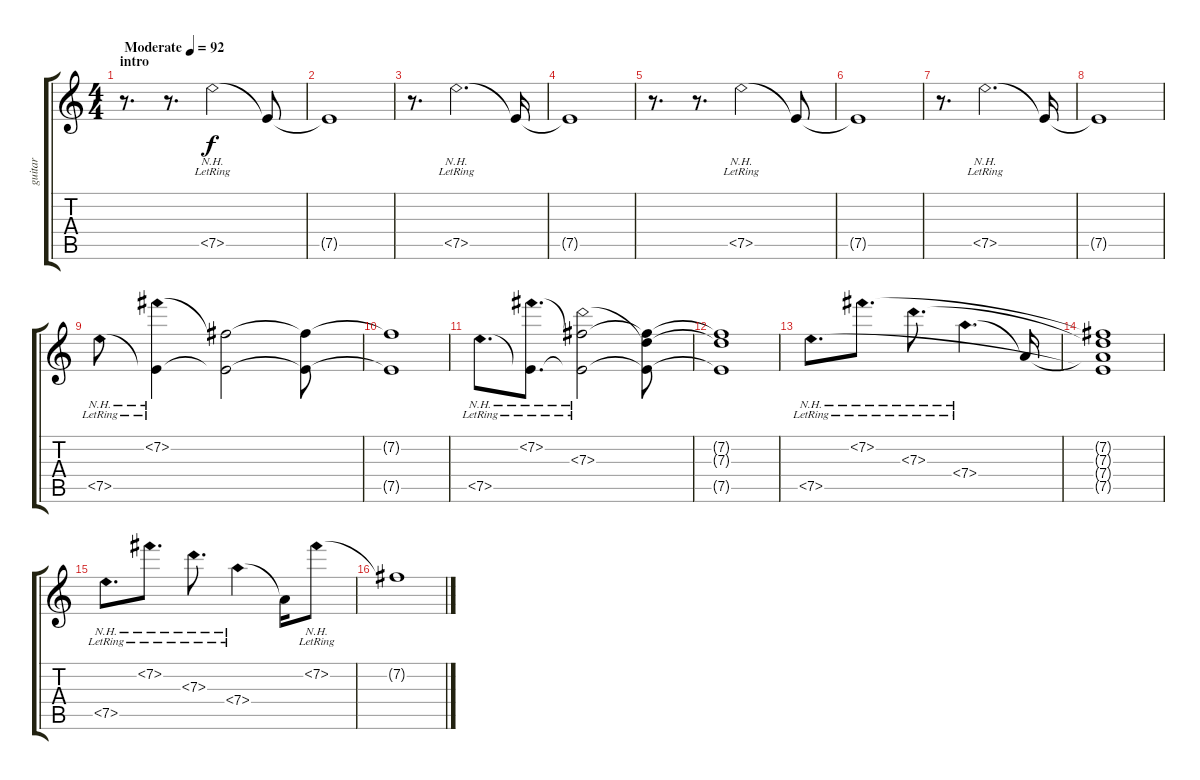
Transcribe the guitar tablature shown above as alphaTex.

\track ("guitar" "guitar") {instrument electricguitarclean}
\staff {score tabs}
\tuning (E4 B3 G3 D3 A2 D2) {hide}
\ts (4 4)
\section ("" "intro")
\tempo (92 "Moderate")
\clef g2
\ks c
r.8{d dy f volume 7 instrument electricguitarclean} r.8{d} 7.5{nh lr}.2 7.5{t}.8 |
7.5{t}.1 |
r.8{d} 7.5{nh lr}.2{d} 7.5{t}.16 |
7.5{t}.1 |
r.8{d volume 7} r.8{d} 7.5{nh lr}.2 7.5{t}.8 |
7.5{t}.1 |
r.8{d} 7.5{nh lr}.2{d} 7.5{t}.16 |
7.5{t}.1 |
7.5{nh lr}.8 (7.2{nh lr} 7.5{t}).4 (7.2{t} 7.5{t}).2 (7.2{t} 7.5{t}).8 |
(7.2{t} 7.5{t}).1 |
7.5{nh lr}.8{d} (7.2{nh lr} 7.5{t}).8{d} (7.2{t} 7.3{nh lr} 7.5{t}).2 (7.2{t} 7.3{t} 7.5{t}).8 |
(7.2{t} 7.3{t} 7.5{t}).1 |
7.5{nh lr}.8{d} 7.2{nh lr}.8{d} 7.3{nh lr}.8{d} 7.4{nh lr}.4{d} 7.4{t}.16 |
(7.2{t} 7.3{t} 7.4{t} 7.5{t}).1 |
7.5{nh lr}.8{d} 7.2{nh lr}.8{d} 7.3{nh lr}.8{d} 7.4{nh lr}.4 7.4{t}.16 7.2{nh lr}.8 |
7.2{t}.1
